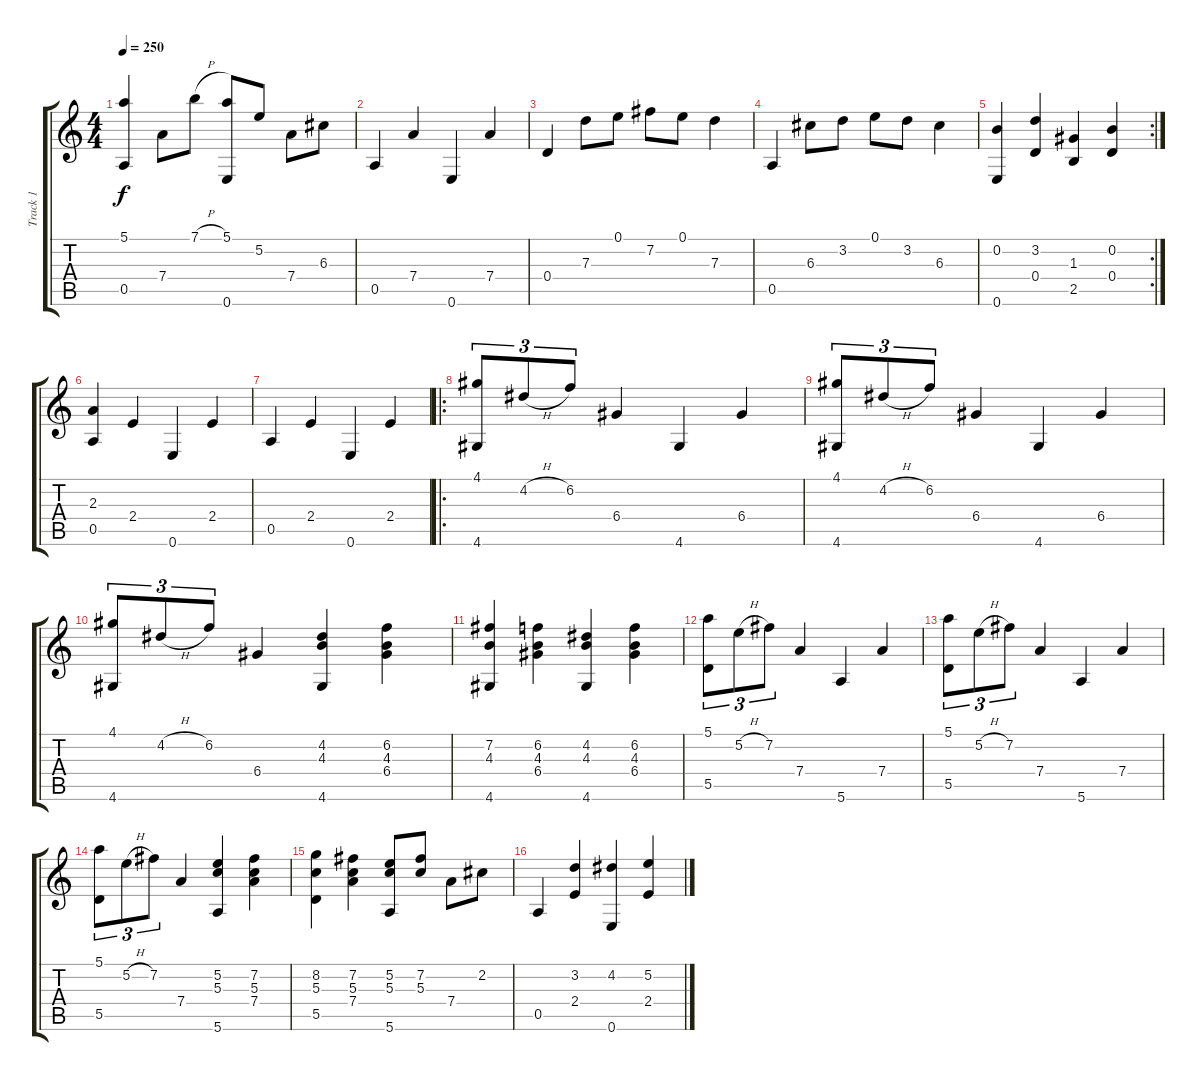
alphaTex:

\track ("Track 1" "Track 1") {instrument acousticguitarsteel}
\staff {score tabs}
\tuning (E4 B3 G3 D3 A2 E2) {hide}
\ts (4 4)
\tempo 250
\clef g2
\ks c
(5.1 0.5).4{dy f} 7.4.8 7.1{h}.8 (5.1 0.6).8 5.2.8 7.4.8 6.3.8 |
0.5.4 7.4.4 0.6.4 7.4.4 |
0.4.4 7.3.8 0.1.8 7.2.8 0.1.8 7.3.4 |
0.5.4 6.3.8 3.2.8 0.1.8 3.2.8 6.3.4 |
\rc 2
(0.2 0.6).4 (3.2 0.4).4 (1.3 2.5).4 (0.2 0.4).4 |
(2.3 0.5).4 2.4.4 0.6.4 2.4.4 |
0.5.4 2.4.4 0.6.4 2.4.4 |
\ro
(4.1 4.6).8{tu (3 2)} 4.2{h}.8{tu (3 2)} 6.2.8{tu (3 2)} 6.4.4 4.6.4 6.4.4 |
(4.1 4.6).8{tu (3 2)} 4.2{h}.8{tu (3 2)} 6.2.8{tu (3 2)} 6.4.4 4.6.4 6.4.4 |
(4.1 4.6).8{tu (3 2)} 4.2{h}.8{tu (3 2)} 6.2.8{tu (3 2)} 6.4.4 (4.2 4.3 4.6).4 (6.2 4.3 6.4).4 |
(7.2 4.3 4.6).4 (6.2 4.3 6.4).4 (4.2 4.3 4.6).4 (6.2 4.3 6.4).4 |
(5.1 5.5).8{tu (3 2)} 5.2{h}.8{tu (3 2)} 7.2.8{tu (3 2)} 7.4.4 5.6.4 7.4.4 |
(5.1 5.5).8{tu (3 2)} 5.2{h}.8{tu (3 2)} 7.2.8{tu (3 2)} 7.4.4 5.6.4 7.4.4 |
(5.1 5.5).8{tu (3 2)} 5.2{h}.8{tu (3 2)} 7.2.8{tu (3 2)} 7.4.4 (5.2 5.3 5.6).4 (7.2 5.3 7.4).4 |
(8.2 5.3 5.5).4 (7.2 5.3 7.4).4 (5.2 5.3 5.6).8 (7.2 5.3).8 7.4.8 2.2.8 |
0.5.4 (3.2 2.4).4 (4.2 0.6).4 (5.2 2.4).4
